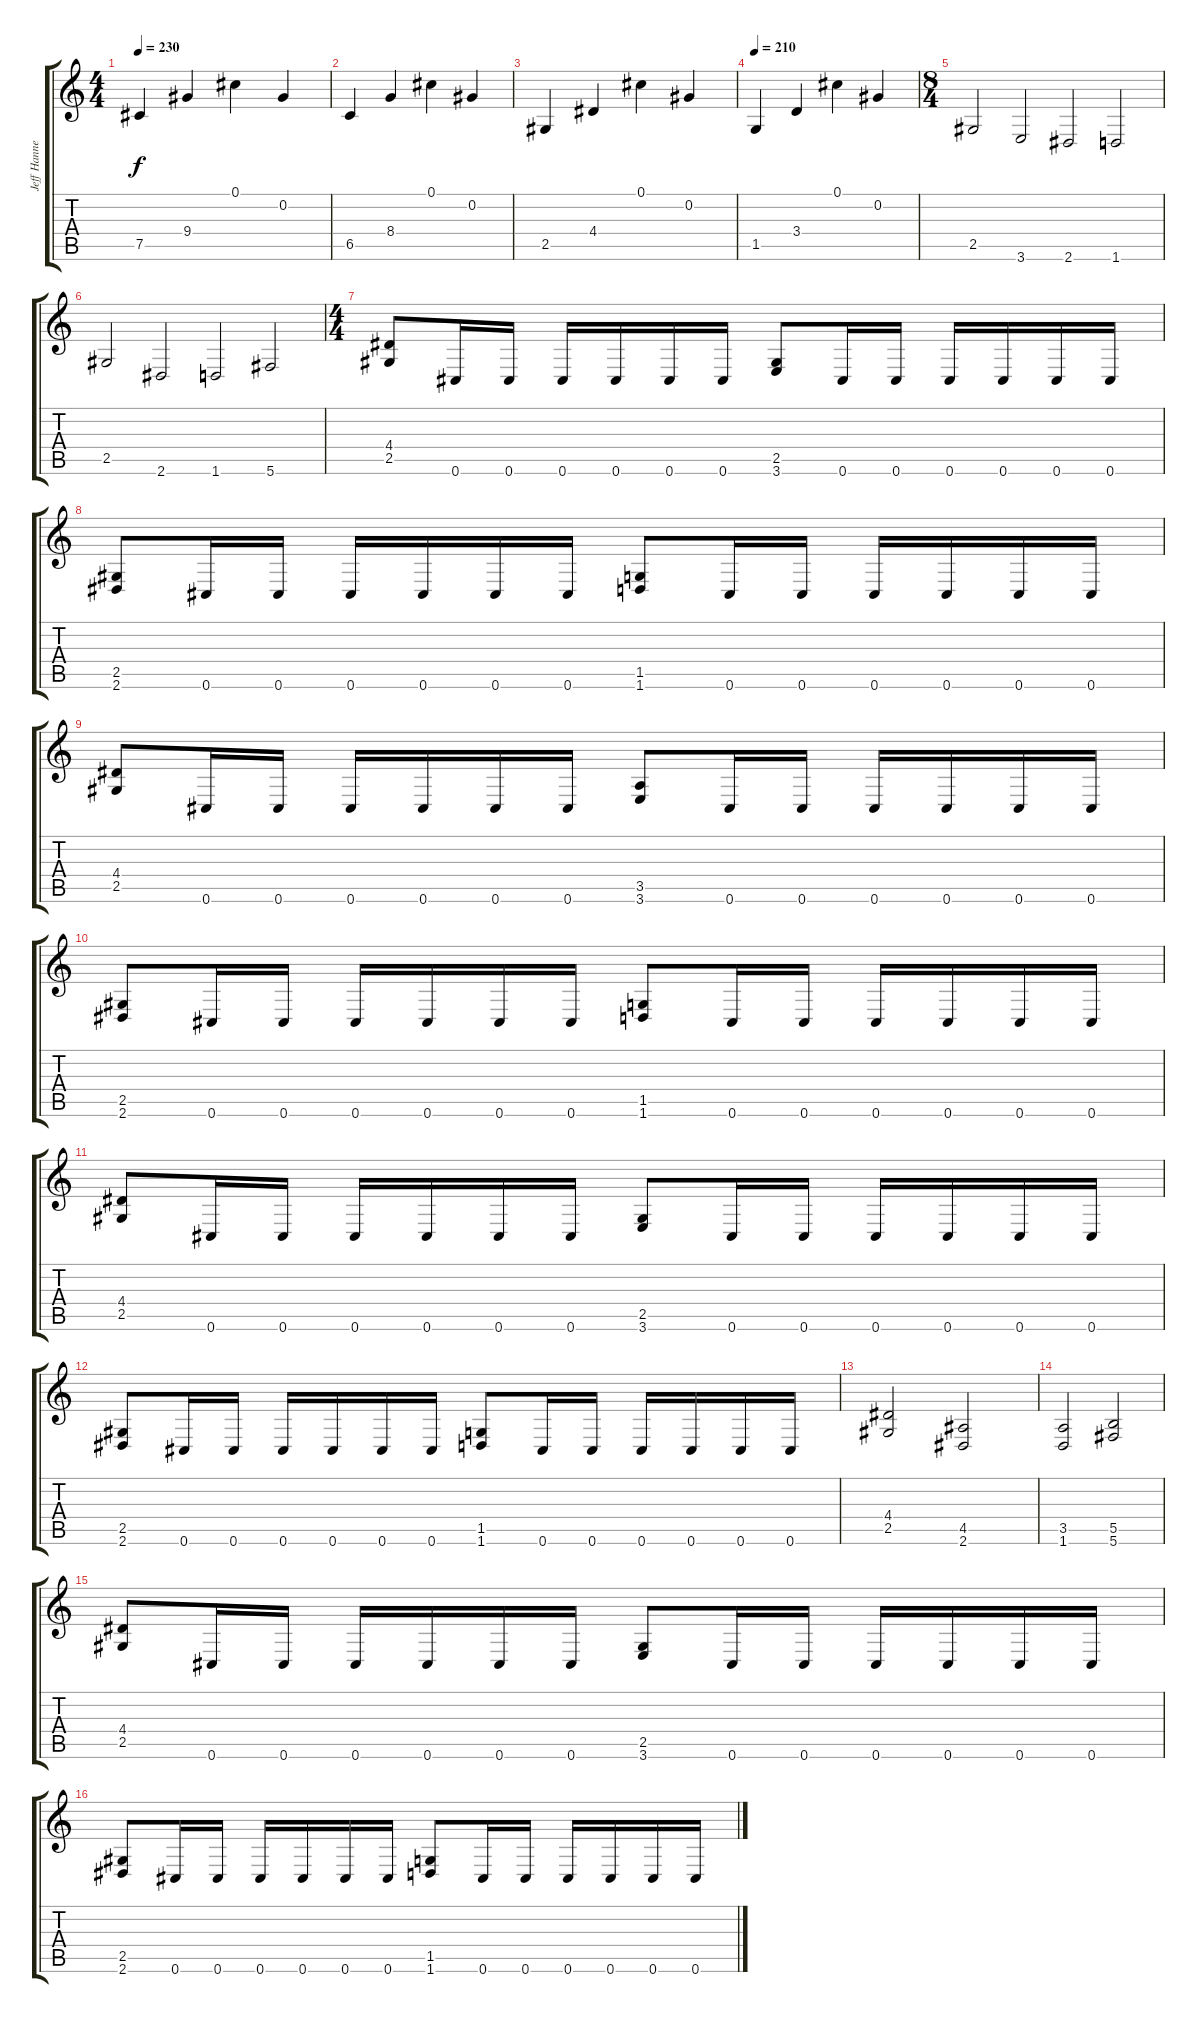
\track ("Jeff Hanneman" "Jeff Hanne") {instrument distortionguitar}
\staff {score tabs}
\tuning (Db4 Ab3 E3 B2 Gb2 Db2) {hide}
\ts (4 4)
\tempo 230
\clef g2
\ks c
7.5.4{dy f} 9.4.4 0.1.4 0.2.4 |
6.5.4 8.4.4 0.1.4 0.2.4 |
2.5.4 4.4.4 0.1.4 0.2.4 |
\tempo 210
1.5.4 3.4.4 0.1.4 0.2.4 |
\ts (8 4)
2.5.2 3.6.2 2.6.2 1.6.2 |
2.5.2 2.6.2 1.6.2 5.6.2 |
\ts (4 4)
(4.4 2.5).8 0.6.16 0.6.16 0.6.16 0.6.16 0.6.16 0.6.16 (2.5 3.6).8 0.6.16 0.6.16 0.6.16 0.6.16 0.6.16 0.6.16 |
(2.5 2.6).8 0.6.16 0.6.16 0.6.16 0.6.16 0.6.16 0.6.16 (1.5 1.6).8 0.6.16 0.6.16 0.6.16 0.6.16 0.6.16 0.6.16 |
(4.4 2.5).8 0.6.16 0.6.16 0.6.16 0.6.16 0.6.16 0.6.16 (3.5 3.6).8 0.6.16 0.6.16 0.6.16 0.6.16 0.6.16 0.6.16 |
(2.5 2.6).8 0.6.16 0.6.16 0.6.16 0.6.16 0.6.16 0.6.16 (1.5 1.6).8 0.6.16 0.6.16 0.6.16 0.6.16 0.6.16 0.6.16 |
(4.4 2.5).8 0.6.16 0.6.16 0.6.16 0.6.16 0.6.16 0.6.16 (2.5 3.6).8 0.6.16 0.6.16 0.6.16 0.6.16 0.6.16 0.6.16 |
(2.5 2.6).8 0.6.16 0.6.16 0.6.16 0.6.16 0.6.16 0.6.16 (1.5 1.6).8 0.6.16 0.6.16 0.6.16 0.6.16 0.6.16 0.6.16 |
(4.4 2.5).2 (4.5 2.6).2 |
(3.5 1.6).2 (5.5 5.6).2 |
(4.4 2.5).8 0.6.16 0.6.16 0.6.16 0.6.16 0.6.16 0.6.16 (2.5 3.6).8 0.6.16 0.6.16 0.6.16 0.6.16 0.6.16 0.6.16 |
(2.5 2.6).8 0.6.16 0.6.16 0.6.16 0.6.16 0.6.16 0.6.16 (1.5 1.6).8 0.6.16 0.6.16 0.6.16 0.6.16 0.6.16 0.6.16
